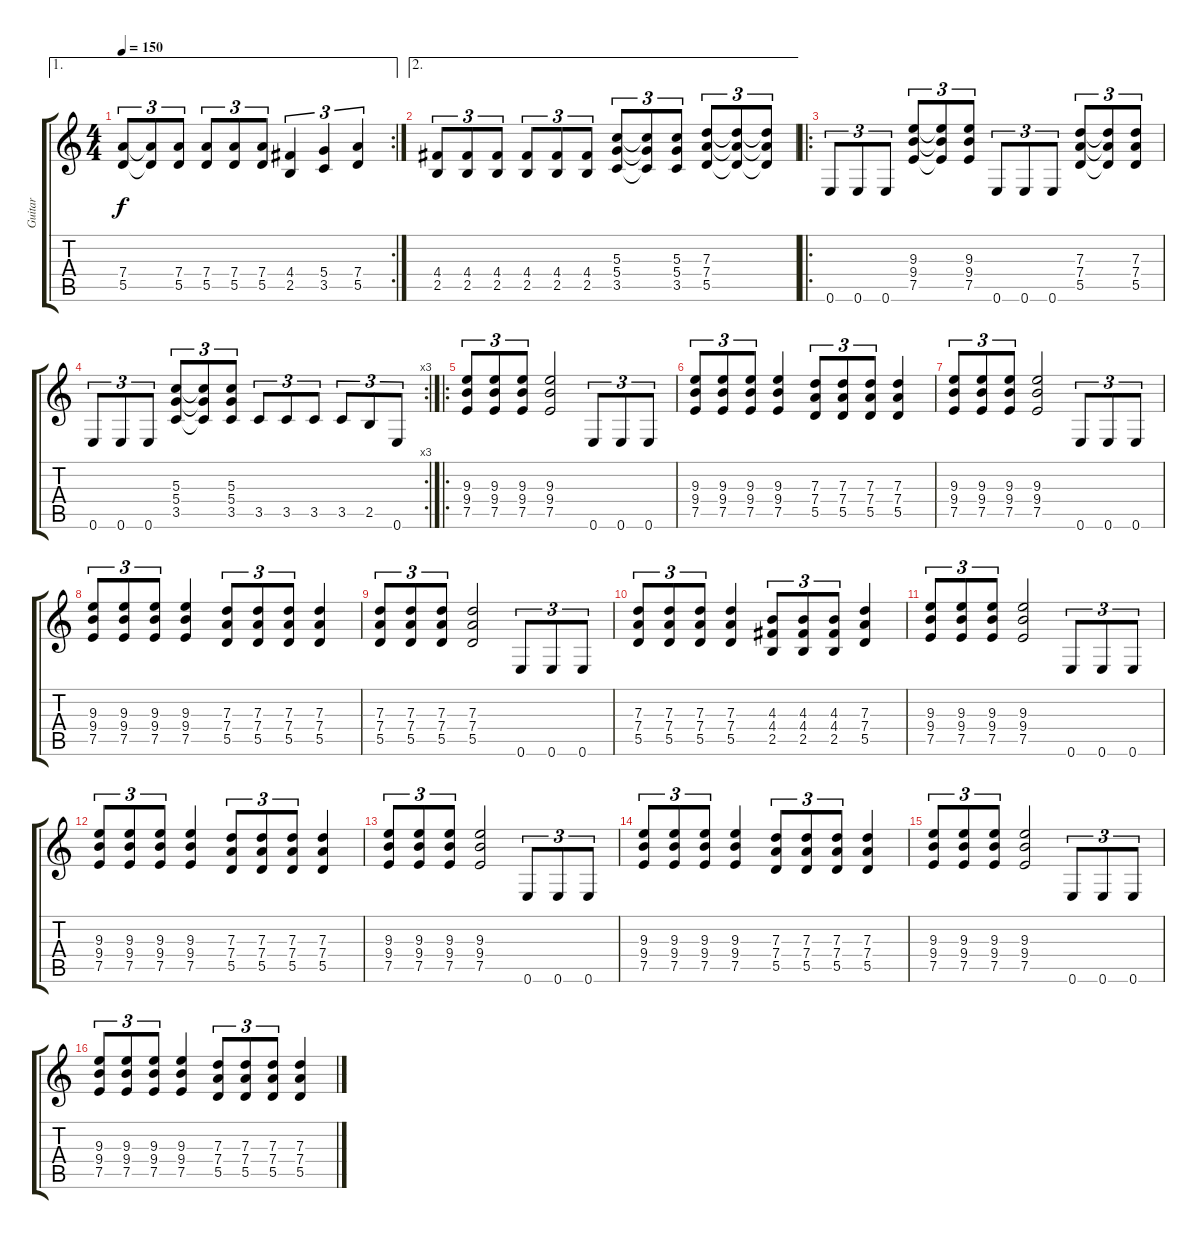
\track ("Guitar" "Guitar") {instrument distortionguitar}
\staff {score tabs}
\tuning (E4 B3 G3 D3 A2 E2) {hide}
\ae 1
\rc 2
\ts (4 4)
\tempo 150
\clef g2
\ks c
(7.4 5.5).8{tu (3 2) dy f} (7.4{t} 5.5{t}).8{tu (3 2)} (7.4 5.5).8{tu (3 2)} (7.4 5.5).8{tu (3 2)} (7.4 5.5).8{tu (3 2)} (7.4 5.5).8{tu (3 2)} (4.4 2.5).4{tu (3 2)} (5.4 3.5).4{tu (3 2)} (7.4 5.5).4{tu (3 2)} |
\ae 2
(4.4 2.5).8{tu (3 2)} (4.4 2.5).8{tu (3 2)} (4.4 2.5).8{tu (3 2)} (4.4 2.5).8{tu (3 2)} (4.4 2.5).8{tu (3 2)} (4.4 2.5).8{tu (3 2)} (5.3 5.4 3.5).8{tu (3 2)} (5.3{t} 5.4{t} 3.5{t}).8{tu (3 2)} (5.3 5.4 3.5).8{tu (3 2)} (7.3 7.4 5.5).8{tu (3 2)} (7.3{t} 7.4{t} 5.5{t}).8{tu (3 2)} (7.3{t} 7.4{t} 5.5{t}).8{tu (3 2)} |
\ro
0.6.8{tu (3 2)} 0.6.8{tu (3 2)} 0.6.8{tu (3 2)} (9.3 9.4 7.5).8{tu (3 2)} (9.3{t} 9.4{t} 7.5{t}).8{tu (3 2)} (9.3 9.4 7.5).8{tu (3 2)} 0.6.8{tu (3 2)} 0.6.8{tu (3 2)} 0.6.8{tu (3 2)} (7.3 7.4 5.5).8{tu (3 2)} (7.3{t} 7.4{t} 5.5{t}).8{tu (3 2)} (7.3 7.4 5.5).8{tu (3 2)} |
\rc 3
0.6.8{tu (3 2)} 0.6.8{tu (3 2)} 0.6.8{tu (3 2)} (5.3 5.4 3.5).8{tu (3 2)} (5.3{t} 5.4{t} 3.5{t}).8{tu (3 2)} (5.3 5.4 3.5).8{tu (3 2)} 3.5.8{tu (3 2)} 3.5.8{tu (3 2)} 3.5.8{tu (3 2)} 3.5.8{tu (3 2)} 2.5.8{tu (3 2)} 0.6.8{tu (3 2)} |
\ro
(9.3 9.4 7.5).8{tu (3 2)} (9.3 9.4 7.5).8{tu (3 2)} (9.3 9.4 7.5).8{tu (3 2)} (9.3 9.4 7.5).2 0.6.8{tu (3 2)} 0.6.8{tu (3 2)} 0.6.8{tu (3 2)} |
(9.3 9.4 7.5).8{tu (3 2)} (9.3 9.4 7.5).8{tu (3 2)} (9.3 9.4 7.5).8{tu (3 2)} (9.3 9.4 7.5).4 (7.3 7.4 5.5).8{tu (3 2)} (7.3 7.4 5.5).8{tu (3 2)} (7.3 7.4 5.5).8{tu (3 2)} (7.3 7.4 5.5).4 |
(9.3 9.4 7.5).8{tu (3 2)} (9.3 9.4 7.5).8{tu (3 2)} (9.3 9.4 7.5).8{tu (3 2)} (9.3 9.4 7.5).2 0.6.8{tu (3 2)} 0.6.8{tu (3 2)} 0.6.8{tu (3 2)} |
(9.3 9.4 7.5).8{tu (3 2)} (9.3 9.4 7.5).8{tu (3 2)} (9.3 9.4 7.5).8{tu (3 2)} (9.3 9.4 7.5).4 (7.3 7.4 5.5).8{tu (3 2)} (7.3 7.4 5.5).8{tu (3 2)} (7.3 7.4 5.5).8{tu (3 2)} (7.3 7.4 5.5).4 |
(7.3 7.4 5.5).8{tu (3 2)} (7.3 7.4 5.5).8{tu (3 2)} (7.3 7.4 5.5).8{tu (3 2)} (7.3 7.4 5.5).2 0.6.8{tu (3 2)} 0.6.8{tu (3 2)} 0.6.8{tu (3 2)} |
(7.3 7.4 5.5).8{tu (3 2)} (7.3 7.4 5.5).8{tu (3 2)} (7.3 7.4 5.5).8{tu (3 2)} (7.3 7.4 5.5).4 (4.3 4.4 2.5).8{tu (3 2)} (4.3 4.4 2.5).8{tu (3 2)} (4.3 4.4 2.5).8{tu (3 2)} (7.3 7.4 5.5).4 |
(9.3 9.4 7.5).8{tu (3 2)} (9.3 9.4 7.5).8{tu (3 2)} (9.3 9.4 7.5).8{tu (3 2)} (9.3 9.4 7.5).2 0.6.8{tu (3 2)} 0.6.8{tu (3 2)} 0.6.8{tu (3 2)} |
(9.3 9.4 7.5).8{tu (3 2)} (9.3 9.4 7.5).8{tu (3 2)} (9.3 9.4 7.5).8{tu (3 2)} (9.3 9.4 7.5).4 (7.3 7.4 5.5).8{tu (3 2)} (7.3 7.4 5.5).8{tu (3 2)} (7.3 7.4 5.5).8{tu (3 2)} (7.3 7.4 5.5).4 |
(9.3 9.4 7.5).8{tu (3 2)} (9.3 9.4 7.5).8{tu (3 2)} (9.3 9.4 7.5).8{tu (3 2)} (9.3 9.4 7.5).2 0.6.8{tu (3 2)} 0.6.8{tu (3 2)} 0.6.8{tu (3 2)} |
(9.3 9.4 7.5).8{tu (3 2)} (9.3 9.4 7.5).8{tu (3 2)} (9.3 9.4 7.5).8{tu (3 2)} (9.3 9.4 7.5).4 (7.3 7.4 5.5).8{tu (3 2)} (7.3 7.4 5.5).8{tu (3 2)} (7.3 7.4 5.5).8{tu (3 2)} (7.3 7.4 5.5).4 |
(9.3 9.4 7.5).8{tu (3 2)} (9.3 9.4 7.5).8{tu (3 2)} (9.3 9.4 7.5).8{tu (3 2)} (9.3 9.4 7.5).2 0.6.8{tu (3 2)} 0.6.8{tu (3 2)} 0.6.8{tu (3 2)} |
(9.3 9.4 7.5).8{tu (3 2)} (9.3 9.4 7.5).8{tu (3 2)} (9.3 9.4 7.5).8{tu (3 2)} (9.3 9.4 7.5).4 (7.3 7.4 5.5).8{tu (3 2)} (7.3 7.4 5.5).8{tu (3 2)} (7.3 7.4 5.5).8{tu (3 2)} (7.3 7.4 5.5).4
